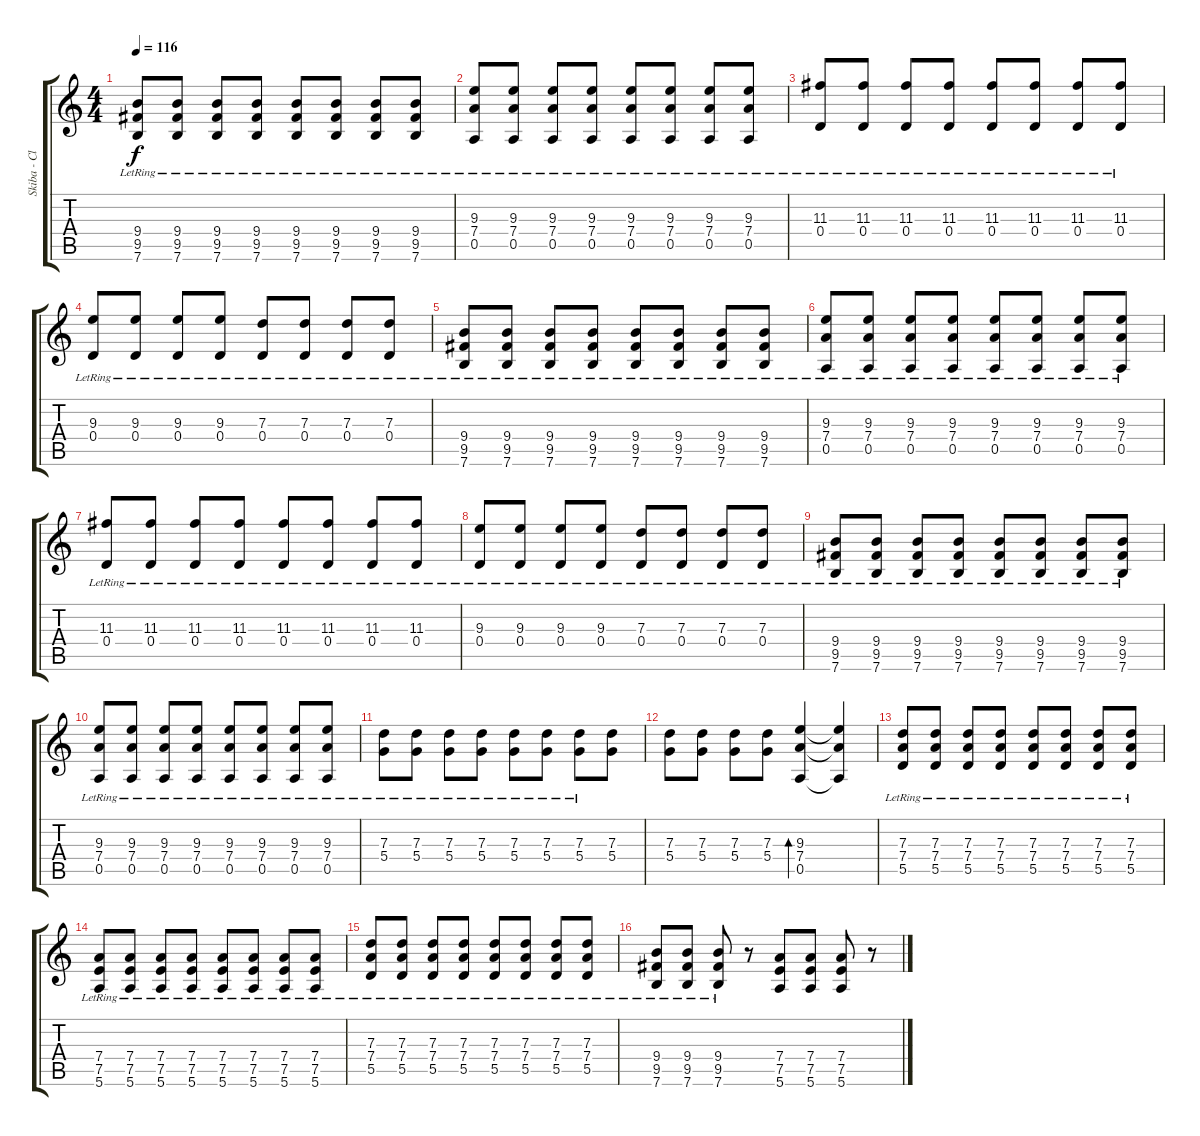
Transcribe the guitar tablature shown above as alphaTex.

\track ("Skiba - Clean" "Skiba - Cl") {instrument electricguitarclean}
\staff {score tabs}
\tuning (E4 B3 G3 D3 A2 E2) {hide}
\ts (4 4)
\tempo 116
\clef g2
\ks c
(9.4{lr} 9.5{lr} 7.6{lr}).8{dy f} (9.4{lr} 9.5{lr} 7.6{lr}).8 (9.4{lr} 9.5{lr} 7.6{lr}).8 (9.4{lr} 9.5{lr} 7.6{lr}).8 (9.4{lr} 9.5{lr} 7.6{lr}).8 (9.4{lr} 9.5{lr} 7.6{lr}).8 (9.4{lr} 9.5{lr} 7.6{lr}).8 (9.4{lr} 9.5{lr} 7.6{lr}).8 |
(9.3{lr} 7.4{lr} 0.5{lr}).8 (9.3{lr} 7.4{lr} 0.5{lr}).8 (9.3{lr} 7.4{lr} 0.5{lr}).8 (9.3{lr} 7.4{lr} 0.5{lr}).8 (9.3{lr} 7.4{lr} 0.5{lr}).8 (9.3{lr} 7.4{lr} 0.5{lr}).8 (9.3{lr} 7.4{lr} 0.5{lr}).8 (9.3{lr} 7.4{lr} 0.5{lr}).8 |
(11.3{lr} 0.4{lr}).8 (11.3{lr} 0.4{lr}).8 (11.3{lr} 0.4{lr}).8 (11.3{lr} 0.4{lr}).8 (11.3{lr} 0.4{lr}).8 (11.3{lr} 0.4{lr}).8 (11.3{lr} 0.4{lr}).8 (11.3{lr} 0.4{lr}).8 |
(9.3{lr} 0.4{lr}).8 (9.3{lr} 0.4{lr}).8 (9.3{lr} 0.4{lr}).8 (9.3{lr} 0.4{lr}).8 (7.3{lr} 0.4{lr}).8 (7.3{lr} 0.4{lr}).8 (7.3{lr} 0.4{lr}).8 (7.3{lr} 0.4{lr}).8 |
(9.4{lr} 9.5{lr} 7.6{lr}).8 (9.4{lr} 9.5{lr} 7.6{lr}).8 (9.4{lr} 9.5{lr} 7.6{lr}).8 (9.4{lr} 9.5{lr} 7.6{lr}).8 (9.4{lr} 9.5{lr} 7.6{lr}).8 (9.4{lr} 9.5{lr} 7.6{lr}).8 (9.4{lr} 9.5{lr} 7.6{lr}).8 (9.4{lr} 9.5{lr} 7.6{lr}).8 |
(9.3{lr} 7.4{lr} 0.5{lr}).8 (9.3{lr} 7.4{lr} 0.5{lr}).8 (9.3{lr} 7.4{lr} 0.5{lr}).8 (9.3{lr} 7.4{lr} 0.5{lr}).8 (9.3{lr} 7.4{lr} 0.5{lr}).8 (9.3{lr} 7.4{lr} 0.5{lr}).8 (9.3{lr} 7.4{lr} 0.5{lr}).8 (9.3{lr} 7.4{lr} 0.5{lr}).8 |
(11.3{lr} 0.4{lr}).8 (11.3{lr} 0.4{lr}).8 (11.3{lr} 0.4{lr}).8 (11.3{lr} 0.4{lr}).8 (11.3{lr} 0.4{lr}).8 (11.3{lr} 0.4{lr}).8 (11.3{lr} 0.4{lr}).8 (11.3{lr} 0.4{lr}).8 |
(9.3{lr} 0.4{lr}).8 (9.3{lr} 0.4{lr}).8 (9.3{lr} 0.4{lr}).8 (9.3{lr} 0.4{lr}).8 (7.3{lr} 0.4{lr}).8 (7.3{lr} 0.4{lr}).8 (7.3{lr} 0.4{lr}).8 (7.3{lr} 0.4{lr}).8 |
(9.4{lr} 9.5{lr} 7.6{lr}).8 (9.4{lr} 9.5{lr} 7.6{lr}).8 (9.4{lr} 9.5{lr} 7.6{lr}).8 (9.4{lr} 9.5{lr} 7.6{lr}).8 (9.4{lr} 9.5{lr} 7.6{lr}).8 (9.4{lr} 9.5{lr} 7.6{lr}).8 (9.4{lr} 9.5{lr} 7.6{lr}).8 (9.4{lr} 9.5{lr} 7.6{lr}).8 |
(9.3{lr} 7.4{lr} 0.5{lr}).8 (9.3{lr} 7.4{lr} 0.5{lr}).8 (9.3{lr} 7.4{lr} 0.5{lr}).8 (9.3{lr} 7.4{lr} 0.5{lr}).8 (9.3{lr} 7.4{lr} 0.5{lr}).8 (9.3{lr} 7.4{lr} 0.5{lr}).8 (9.3{lr} 7.4{lr} 0.5{lr}).8 (9.3{lr} 7.4{lr} 0.5{lr}).8 |
(7.3{lr} 5.4{lr}).8 (7.3{lr} 5.4{lr}).8 (7.3{lr} 5.4{lr}).8 (7.3{lr} 5.4{lr}).8 (7.3{lr} 5.4{lr}).8 (7.3{lr} 5.4{lr}).8 (7.3{lr} 5.4{lr}).8 (7.3 5.4).8 |
(7.3 5.4).8 (7.3 5.4).8 (7.3 5.4).8 (7.3 5.4).8 (9.3 7.4 0.5).4{bd 120} (9.3{t} 7.4{t} 0.5{t}).4 |
(7.3{lr} 7.4{lr} 5.5{lr}).8{instrument distortionguitar} (7.3{lr} 7.4{lr} 5.5{lr}).8 (7.3{lr} 7.4{lr} 5.5{lr}).8 (7.3{lr} 7.4{lr} 5.5{lr}).8 (7.3{lr} 7.4{lr} 5.5{lr}).8 (7.3{lr} 7.4{lr} 5.5{lr}).8 (7.3{lr} 7.4{lr} 5.5{lr}).8 (7.3{lr} 7.4{lr} 5.5{lr}).8 |
(7.4{lr} 7.5{lr} 5.6{lr}).8 (7.4{lr} 7.5{lr} 5.6{lr}).8 (7.4{lr} 7.5{lr} 5.6{lr}).8 (7.4{lr} 7.5{lr} 5.6{lr}).8 (7.4{lr} 7.5{lr} 5.6{lr}).8 (7.4{lr} 7.5{lr} 5.6{lr}).8 (7.4{lr} 7.5{lr} 5.6{lr}).8 (7.4{lr} 7.5{lr} 5.6{lr}).8 |
(7.3{lr} 7.4{lr} 5.5{lr}).8 (7.3{lr} 7.4{lr} 5.5{lr}).8 (7.3{lr} 7.4{lr} 5.5{lr}).8 (7.3{lr} 7.4{lr} 5.5{lr}).8 (7.3{lr} 7.4{lr} 5.5{lr}).8 (7.3{lr} 7.4{lr} 5.5{lr}).8 (7.3{lr} 7.4{lr} 5.5{lr}).8 (7.3{lr} 7.4{lr} 5.5{lr}).8 |
(9.4{lr} 9.5{lr} 7.6{lr}).8 (9.4{lr} 9.5{lr} 7.6{lr}).8 (9.4{lr} 9.5{lr} 7.6{lr}).8 r.8 (7.4 7.5 5.6).8 (7.4 7.5 5.6).8 (7.4 7.5 5.6).8 r.8
